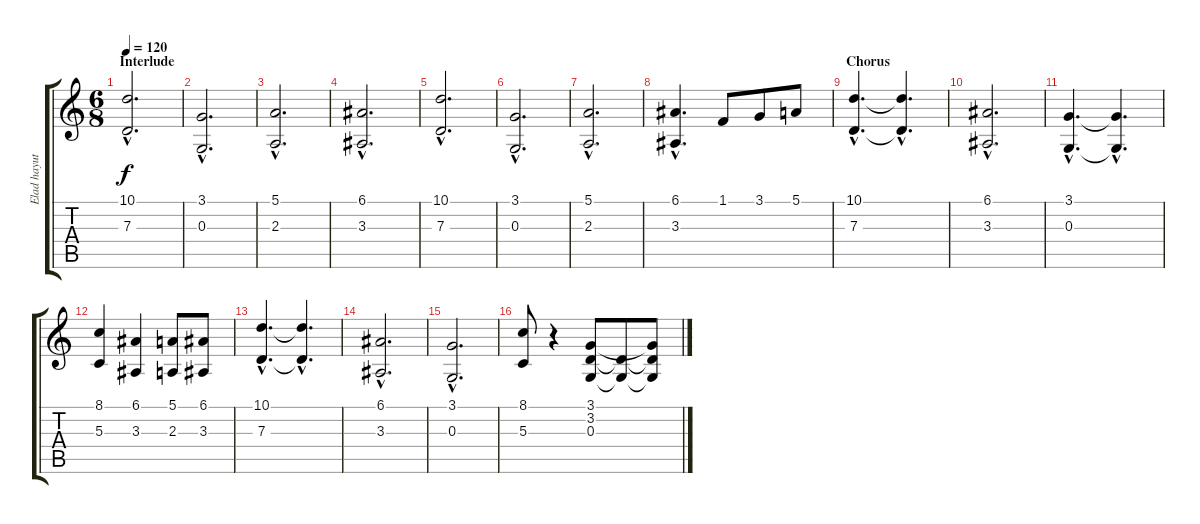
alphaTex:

\track ("Elad hayut" "Elad hayut") {instrument stringensemble1}
\staff {score tabs}
\tuning (E4 B3 G3 D3 A2 E2) {hide}
\ts (6 8)
\section ("" "Interlude")
\tempo 120
\clef g2
\ks c
(10.1{hac} 7.3{hac}).2{d dy f} |
(3.1{hac} 0.3{hac}).2{d} |
(5.1{hac} 2.3{hac}).2{d} |
(6.1{hac} 3.3{hac}).2{d} |
(10.1{hac} 7.3{hac}).2{d} |
(3.1{hac} 0.3{hac}).2{d} |
(5.1{hac} 2.3{hac}).2{d} |
(6.1{hac} 3.3{hac}).4{d} 1.1.8 3.1.8 5.1.8 |
\section ("" "Chorus")
(10.1{hac} 7.3{hac}).4{d} (10.1{hac t} 7.3{hac t}).4{d} |
(6.1{hac} 3.3{hac}).2{d} |
(3.1{hac} 0.3{hac}).4{d} (3.1{hac t} 0.3{hac t}).4{d} |
(8.1 5.3).4 (6.1 3.3).4 (5.1 2.3).8 (6.1 3.3).8 |
(10.1{hac} 7.3{hac}).4{d} (10.1{hac t} 7.3{hac t}).4{d} |
(6.1{hac} 3.3{hac}).2{d} |
(3.1{hac} 0.3{hac}).2{d} |
(8.1 5.3).8 r.4 (3.1 3.2 0.3).8{volume 16 instrument choiraahs} (3.2{t} 0.3{t}).8 (3.1{t} 3.2{t} 0.3{t}).8
